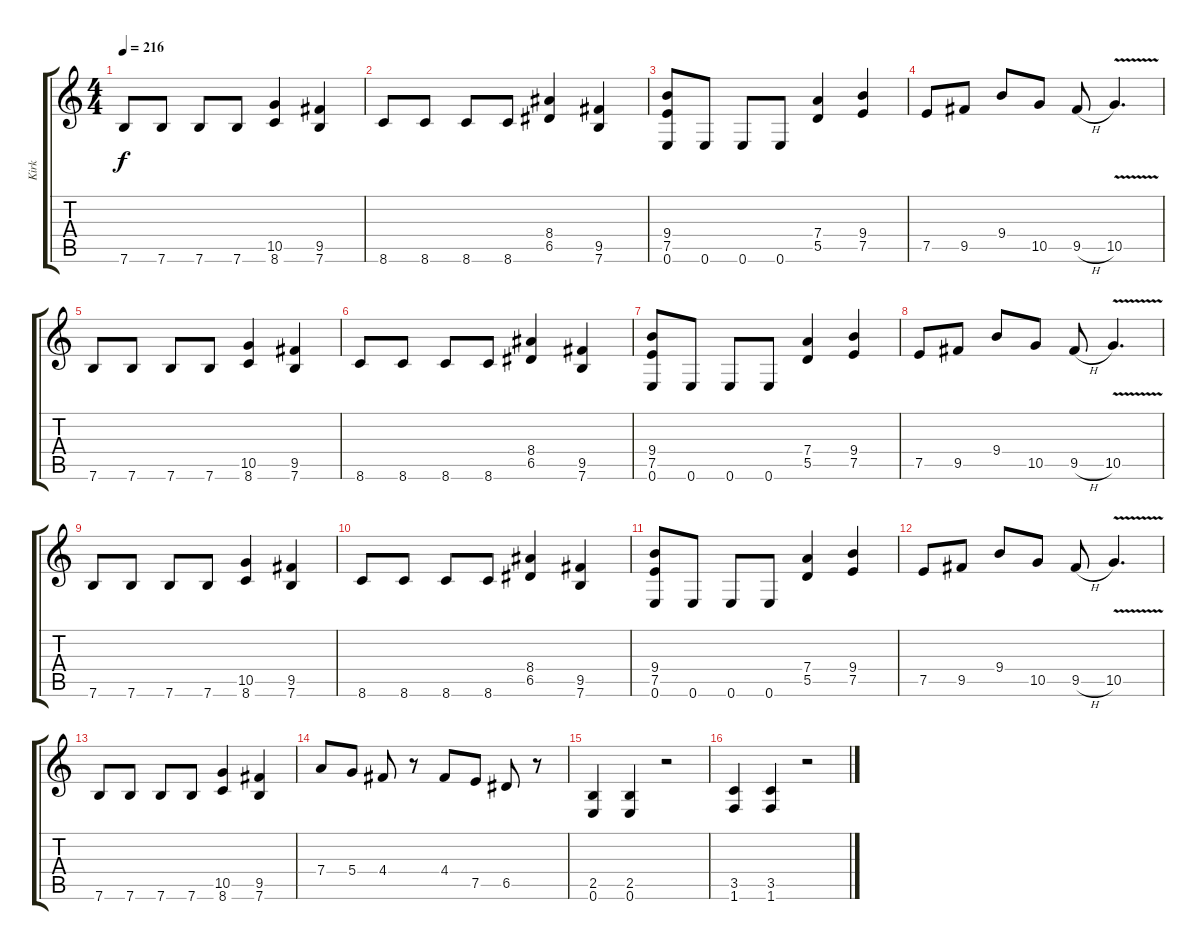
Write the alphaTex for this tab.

\track ("Kirk" "Kirk") {instrument distortionguitar}
\staff {score tabs}
\tuning (E4 B3 G3 D3 A2 E2) {hide}
\ts (4 4)
\tempo 216
\clef g2
\ks c
7.6.8{dy f} 7.6.8 7.6.8 7.6.8 (10.5 8.6).4 (9.5 7.6).4 |
8.6.8 8.6.8 8.6.8 8.6.8 (8.4 6.5).4 (9.5 7.6).4 |
(9.4 7.5 0.6).8 0.6.8 0.6.8 0.6.8 (7.4 5.5).4 (9.4 7.5).4 |
7.5.8 9.5.8 9.4.8 10.5.8 9.5{h}.8 10.5{v}.4{d} |
7.6.8 7.6.8 7.6.8 7.6.8 (10.5 8.6).4 (9.5 7.6).4 |
8.6.8 8.6.8 8.6.8 8.6.8 (8.4 6.5).4 (9.5 7.6).4 |
(9.4 7.5 0.6).8 0.6.8 0.6.8 0.6.8 (7.4 5.5).4 (9.4 7.5).4 |
7.5.8 9.5.8 9.4.8 10.5.8 9.5{h}.8 10.5{v}.4{d} |
7.6.8 7.6.8 7.6.8 7.6.8 (10.5 8.6).4 (9.5 7.6).4 |
8.6.8 8.6.8 8.6.8 8.6.8 (8.4 6.5).4 (9.5 7.6).4 |
(9.4 7.5 0.6).8 0.6.8 0.6.8 0.6.8 (7.4 5.5).4 (9.4 7.5).4 |
7.5.8 9.5.8 9.4.8 10.5.8 9.5{h}.8 10.5{v}.4{d} |
7.6.8 7.6.8 7.6.8 7.6.8 (10.5 8.6).4 (9.5 7.6).4 |
7.4.8 5.4.8 4.4.8 r.8 4.4.8 7.5.8 6.5.8 r.8 |
(2.5 0.6).4 (2.5 0.6).4 r.2 |
(3.5 1.6).4 (3.5 1.6).4 r.2
